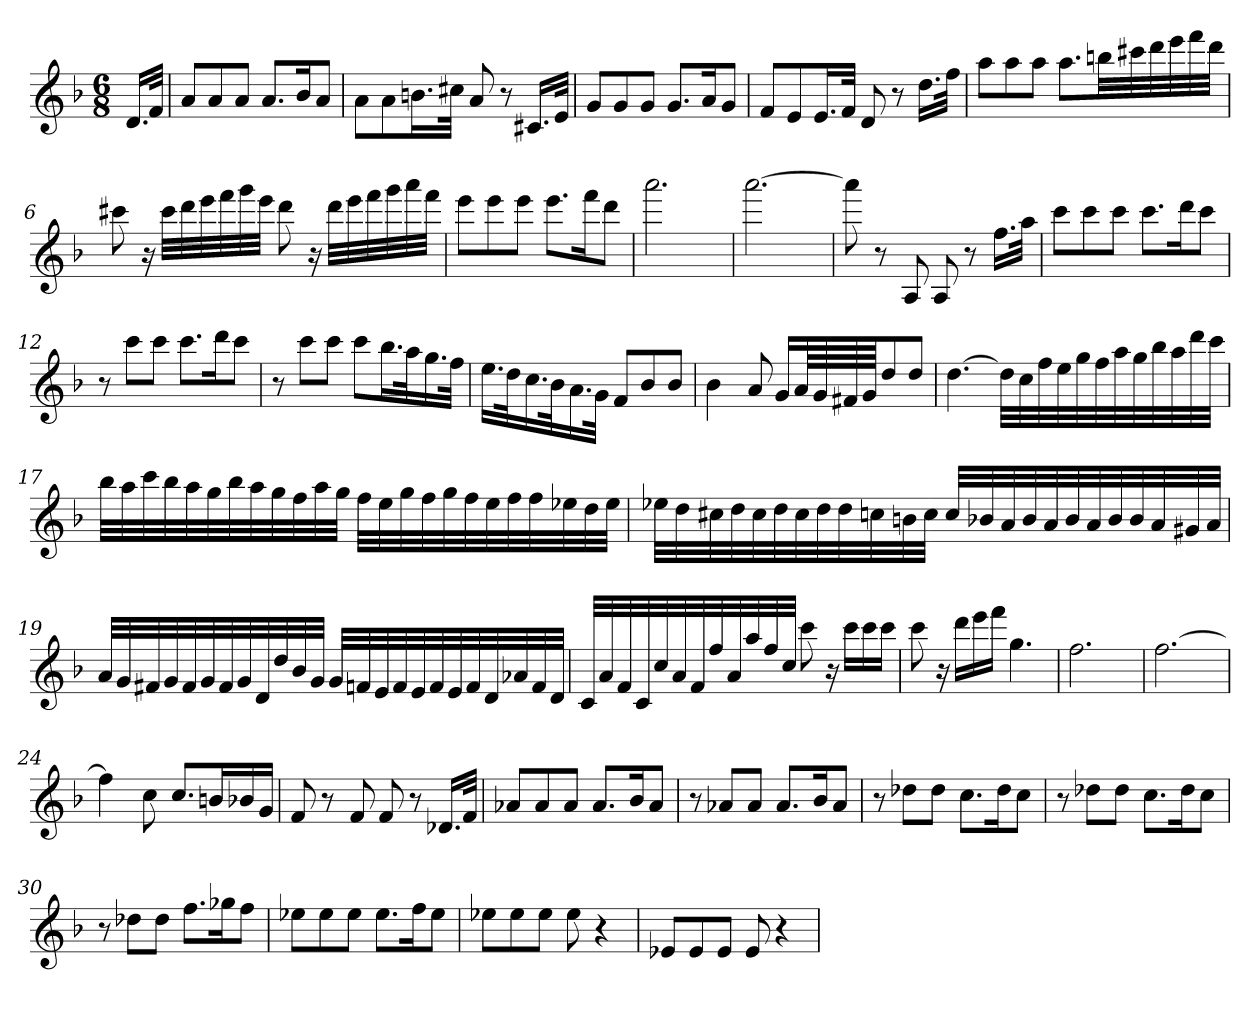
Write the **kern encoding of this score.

**kern
*part1
*staff1
*k[b-]
*d:
*M6/8
=
16.dLL
32fJJk
=1
8aL
8a
8aJ
8.aL
16b-K
8aJ
=2
8aL
8a
16.bnL
32cc#XJJk
8a
8r
16.c#XLL
32eJJk
=3
8gL
8g
8gJ
8.gL
16aK
8gJ
=4
8fL
8e
16.eL
32fJJk
8d
8r
16.ddLL
32ffJJk
=5
8aaL
8aa
8aaJ
8.aaL
32bbnLL
32ccc#X
32ddd
32eee
32fff
32dddJJJ
=6
8ccc#X
16r
32ccc#LLL
32ddd
32eee
32fff
32ggg
32eeeJJJ
8ddd
16r
32dddLLL
32eee
32fff
32ggg
32aaa
32fffJJJ
=7
8eeeL
8eee
8eeeJ
8.eeeL
16fffK
8dddJ
=8
2.aaa
=9
[2.aaa
=10
8aaa]
8r
8A
8A
8r
16.ffLL
32aaJJk
=11
8cccL
8ccc
8cccJ
8.cccL
16dddK
8cccJ
=12
8r
8cccL
8cccJ
8.cccL
16dddK
8cccJ
=13
8r
8cccL
8cccJ
8cccL
16.bb-L
32aaK
16.gg
32ffJJk
=14
16.eeLL
32ddK
16.cc
32b-K
16.a
32gJJk
8fL
8b-
8b-J
=15
4b-
8a
16gLL
64aLL
64g
64f#X
64gJJJ
8dd
8ddJ
=16
[4.dd
32ddLLL]
32cc
32ff
32ee
32gg
32ff
32aa
32gg
32bb-
32aa
32ddd
32cccJJJ
=17
32bb-LLL
32aa
32ccc
32bb-
32aa
32gg
32bb-
32aa
32gg
32ff
32aa
32ggJJJ
32ffLLL
32ee
32gg
32ff
32gg
32ff
32ee
32ff
32ff
32ee-X
32dd
32ee-JJJ
=18
32ee-XLLL
32dd
32cc#X
32dd
32cc#
32dd
32cc#
32dd
32dd
32ccn
32bn
32ccJJJ
32ccLLL
32b-X
32a
32b-
32a
32b-
32a
32b-
32b-
32a
32g#X
32aJJJ
=19
32aLLL
32g
32f#X
32g
32f#
32g
32f#
32g
32d
32dd
32b-
32gJJJ
32gLLL
32fn
32e
32f
32e
32f
32e
32f
32d
32a-X
32f
32dJJJ
=20
32cLLL
32a
32f
32c
32cc
32a
32f
32ff
32a
32aa
32ff
32ccJJJ
8ccc
16r
16cccLL
16ccc
16cccJJ
=21
8ccc
16r
16dddLL
16eee
16fffJJ
4.gg
=22
2.ff
=23
[2.ff
=24
4ff]
8cc
8.ccL
16bnL
16b-X
16gJJ
=25
8f
8r
8f
8f
8r
16.d-XLL
32fJJk
=26
8a-XL
8a-
8a-J
8.a-L
16b-K
8a-J
=27
8r
8a-XL
8a-J
8.a-L
16b-K
8a-J
=28
8r
8dd-XL
8dd-J
8.ccL
16dd-K
8ccJ
=29
8r
8dd-XL
8dd-J
8.ccL
16dd-K
8ccJ
=30
8r
8dd-XL
8dd-J
8.ffL
16gg-XK
8ffJ
=31
8ee-XL
8ee-
8ee-J
8.ee-L
16ffK
8ee-J
=32
8ee-XL
8ee-
8ee-J
8ee-
4r
=33
8e-XL
8e-
8e-J
8e-
4r
=
*-
